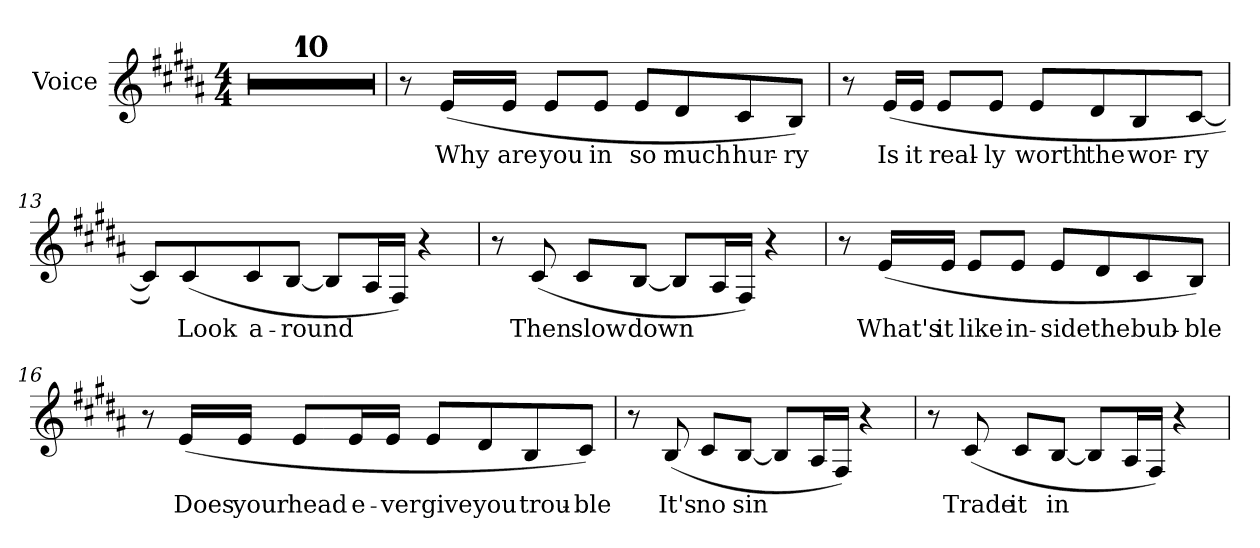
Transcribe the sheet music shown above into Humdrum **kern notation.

**kern	**text
*part1	*part1
*staff1	*staff1
*I"Voice	*
*I'Voice	*
!!LO:PB:g=z
*clefG2	*
*k[f#c#g#d#a#]	*
*B:	*
*M4/4	*
=1	=1
1r	.
=2	=2
1r	.
=3	=3
1r	.
=4	=4
1r	.
=5	=5
1r	.
=6	=6
1r	.
=7	=7
1r	.
=8	=8
1r	.
=9	=9
1r	.
!!LO:LB:g=z
=10	=10
1r	.
=11	=11
8r	.
!	!LO:LY:b:color=#000000
(16ei/LL	Why
!	!LO:LY:b:color=#000000
16ei/JJ	are
!	!LO:LY:b:color=#000000
8ei/L	you
!	!LO:LY:b:color=#000000
8ei/J	in
!	!LO:LY:b:color=#000000
8ei/L	so
!	!LO:LY:b:color=#000000
8d#i/	much
!	!LO:LY:b:color=#000000
8c#i/	hur-
!	!LO:LY:b:color=#000000
8Bi/J)	-ry
=12	=12
8r	.
!	!LO:LY:b:color=#000000
(16ei/LL	Is
!	!LO:LY:b:color=#000000
16ei/JJ	it
!	!LO:LY:b:color=#000000
8ei/L	real-
!	!LO:LY:b:color=#000000
8ei/J	-ly
!	!LO:LY:b:color=#000000
8ei/L	worth
!	!LO:LY:b:color=#000000
8d#i/	the
!	!LO:LY:b:color=#000000
8Bi/	wor-
!	!LO:LY:b:color=#000000
[8c#i/J	-ry
!!LO:LB:g=z
=13	=13
8c#i/L])	.
!	!LO:LY:b:color=#000000
(8c#i/	Look
!	!LO:LY:b:color=#000000
8c#i/	a-
!	!LO:LY:b:color=#000000
[8Bi/J	-round
8Bi/L]	.
16A#i/L	.
16F#i/JJ)	.
4r	.
=14	=14
8r	.
!	!LO:LY:b:color=#000000
(8c#i/	Then
!	!LO:LY:b:color=#000000
8c#i/L	slow
!	!LO:LY:b:color=#000000
[8Bi/J	down
8Bi/L]	.
16A#i/L	.
16F#i/JJ)	.
4r	.
=15	=15
8r	.
!	!LO:LY:b:color=#000000
(16ei/LL	What's
!	!LO:LY:b:color=#000000
16ei/JJ	it
!	!LO:LY:b:color=#000000
8ei/L	like
!	!LO:LY:b:color=#000000
8ei/J	in-
!	!LO:LY:b:color=#000000
8ei/L	-side
!	!LO:LY:b:color=#000000
8d#i/	the
!	!LO:LY:b:color=#000000
8c#i/	bub-
!	!LO:LY:b:color=#000000
8Bi/J)	-ble
!!LO:LB:g=z
=16	=16
8r	.
!	!LO:LY:b:color=#000000
(16ei/LL	Does
!	!LO:LY:b:color=#000000
16ei/JJ	your
!	!LO:LY:b:color=#000000
8ei/L	head
!	!LO:LY:b:color=#000000
16ei/L	e-
!	!LO:LY:b:color=#000000
16ei/JJ	-ver
!	!LO:LY:b:color=#000000
8ei/L	give
!	!LO:LY:b:color=#000000
8d#i/	you
!	!LO:LY:b:color=#000000
8Bi/	trou-
!	!LO:LY:b:color=#000000
8c#i/J)	-ble
=17	=17
8r	.
!	!LO:LY:b:color=#000000
(8Bi/	It's
!	!LO:LY:b:color=#000000
8c#i/L	no
!	!LO:LY:b:color=#000000
[8Bi/J	sin
8Bi/L]	.
16A#i/L	.
16F#i/JJ)	.
4r	.
=18	=18
8r	.
!	!LO:LY:b:color=#000000
(8c#i/	Trade
!	!LO:LY:b:color=#000000
8c#i/L	it
!	!LO:LY:b:color=#000000
[8Bi/J	in
8Bi/L]	.
16A#i/L	.
16F#i/JJ)	.
4r	.
=	=
*-	*-
